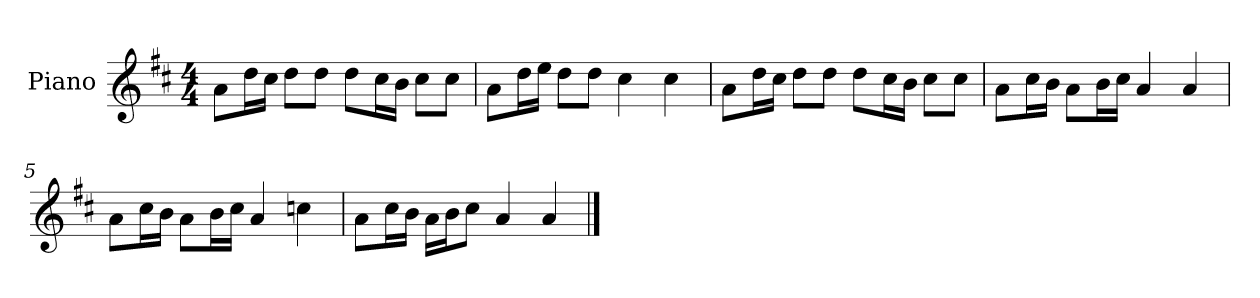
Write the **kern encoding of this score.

**kern
*part1
*staff1
*I"Piano
*I'P-no
*clefG2
*k[f#c#]
*M4/4
*MM90
=1
8a\L
16dd\L
16cc#\JJ
8dd\L
8dd\J
8dd\L
16cc#\L
16b\JJ
8cc#\L
8cc#\J
=2
8a\L
16dd\L
16ee\JJ
8dd\L
8dd\J
4cc#\
4cc#\
=3
8a\L
16dd\L
16cc#\JJ
8dd\L
8dd\J
8dd\L
16cc#\L
16b\JJ
8cc#\L
8cc#\J
=4
8a\L
16cc#\L
16b\JJ
8a\L
16b\L
16cc#\JJ
4a/
4a/
!!LO:LB:g=z
=5
8a\L
16cc#\L
16b\JJ
8a\L
16b\L
16cc#\JJ
4a/
4ccn\
=6
8a\L
16cc#\L
16b\JJ
16a\LL
16b\J
8cc#\J
4a/
4a/
==
*-
